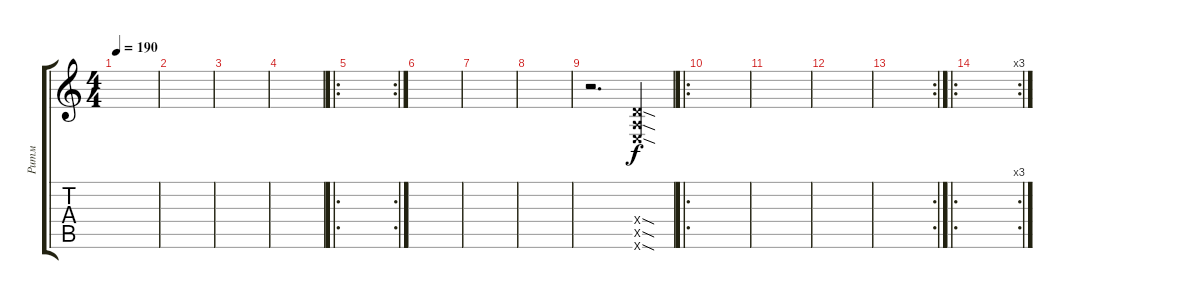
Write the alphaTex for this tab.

\track ("Ритм" "Ритм") {instrument distortionguitar}
\staff {score tabs}
\tuning (E4 B3 G3 D3 A2 E2) {hide}
\ts (4 4)
\tempo 190
\clef g2
\ks c
|
|
|
|
\ro
\rc 2
|
|
|
|
r.2{d} (0.4{sod x} 0.5{sod x} 0.6{sod x}).4 |
\ro
|
|
|
\rc 2
|
\ro
\rc 3
